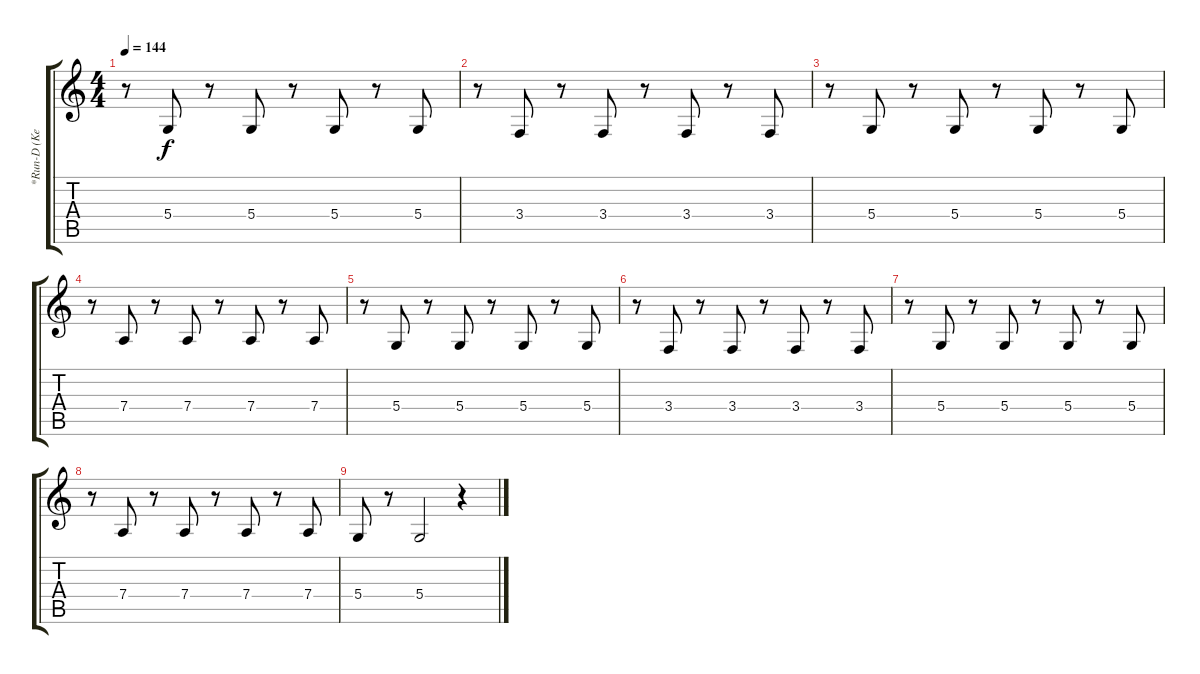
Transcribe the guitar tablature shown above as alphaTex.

\track ("*Run-D (Keyboard 3)" "*Run-D (Ke") {instrument lead2sawtooth}
\staff {score tabs}
\tuning (E4 B3 G3 D3 A2 E2) {hide}
\ts (4 4)
\tempo 144
\clef g2
\ks c
r.8{dy f} 5.4.8 r.8 5.4.8 r.8 5.4.8 r.8 5.4.8 |
r.8 3.4.8 r.8 3.4.8 r.8 3.4.8 r.8 3.4.8 |
r.8 5.4.8 r.8 5.4.8 r.8 5.4.8 r.8 5.4.8 |
r.8 7.4.8 r.8 7.4.8 r.8 7.4.8 r.8 7.4.8 |
r.8 5.4.8 r.8 5.4.8 r.8 5.4.8 r.8 5.4.8 |
r.8 3.4.8 r.8 3.4.8 r.8 3.4.8 r.8 3.4.8 |
r.8 5.4.8 r.8 5.4.8 r.8 5.4.8 r.8 5.4.8 |
r.8 7.4.8 r.8 7.4.8 r.8 7.4.8 r.8 7.4.8 |
5.4.8 r.8 5.4.2 r.4
